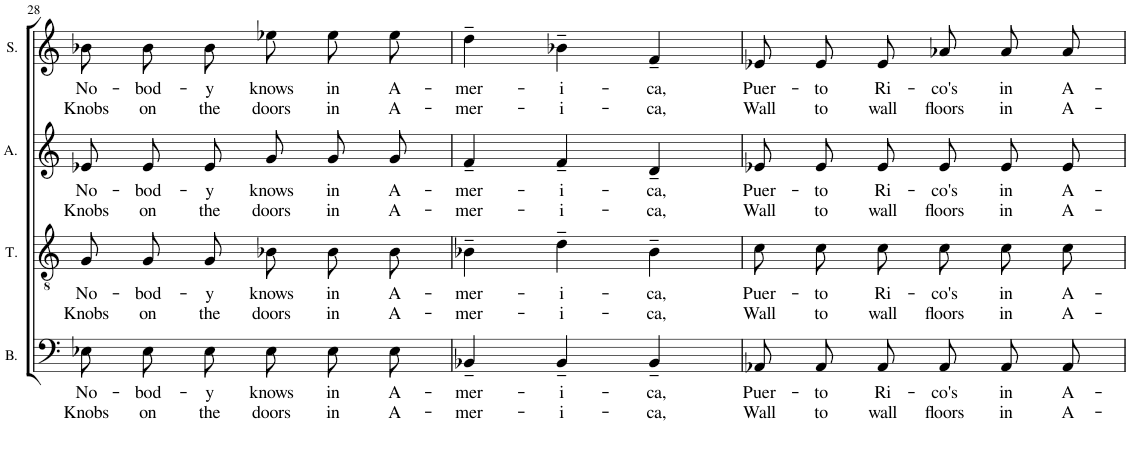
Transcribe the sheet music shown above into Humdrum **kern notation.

**kern	**text	**text	**kern	**text	**text	**kern	**text	**text	**kern	**text	**text
*part4	*part4	*part4	*part3	*part3	*part3	*part2	*part2	*part2	*part1	*part1	*part1
*staff4	*staff4	*staff4	*staff3	*staff3	*staff3	*staff2	*staff2	*staff2	*staff1	*staff1	*staff1
*I"Bass	*	*	*I"Tenor	*	*	*I"Alto	*	*	*I"Soprano	*	*
*I'B.	*	*	*I'T.	*	*	*I'A.	*	*	*I'S.	*	*
!!LO:PB:g=z
*clefF4	*	*	*clefGv2	*	*	*clefG2	*	*	*clefG2	*	*
*k[]	*	*	*k[]	*	*	*k[]	*	*	*k[]	*	*
*M6/8	*	*	*M6/8	*	*	*M6/8	*	*	*M6/8	*	*
=28	=28	=28	=28	=28	=28	=28	=28	=28	=28	=28	=28
!	!LO:LY:b	!LO:LY:b	!	!LO:LY:b	!LO:LY:b	!	!LO:LY:b	!LO:LY:b	!	!LO:LY:b	!LO:LY:b
8E-X\L	No-	Knobs	8G/L	No-	Knobs	8e-X/L	No-	Knobs	8b-X\L	No-	Knobs
!	!LO:LY:b	!LO:LY:b	!	!LO:LY:b	!LO:LY:b	!	!LO:LY:b	!LO:LY:b	!	!LO:LY:b	!LO:LY:b
8E-\	-bod-	on	8G/	-bod-	on	8e-/	-bod-	on	8b-\	-bod-	on
!	!LO:LY:b	!LO:LY:b	!	!LO:LY:b	!LO:LY:b	!	!LO:LY:b	!LO:LY:b	!	!LO:LY:b	!LO:LY:b
8E-\J	-y	the	8G/J	-y	the	8e-/J	-y	the	8b-\J	-y	the
!	!LO:LY:b	!LO:LY:b	!	!LO:LY:b	!LO:LY:b	!	!LO:LY:b	!LO:LY:b	!	!LO:LY:b	!LO:LY:b
8E-\L	knows	doors	8B-X\L	knows	doors	8g/L	knows	doors	8ee-X\L	knows	doors
!	!LO:LY:b	!LO:LY:b	!	!LO:LY:b	!LO:LY:b	!	!LO:LY:b	!LO:LY:b	!	!LO:LY:b	!LO:LY:b
8E-\	in	in	8B-\	in	in	8g/	in	in	8ee-\	in	in
!	!LO:LY:b	!LO:LY:b	!	!LO:LY:b	!LO:LY:b	!	!LO:LY:b	!LO:LY:b	!	!LO:LY:b	!LO:LY:b
8E-\J	A-	A-	8B-\J	A-	A-	8g/J	A-	A-	8ee-\J	A-	A-
=29	=29	=29	=29	=29	=29	=29	=29	=29	=29	=29	=29
!	!LO:LY:b	!LO:LY:b	!	!LO:LY:b	!LO:LY:b	!	!LO:LY:b	!LO:LY:b	!	!LO:LY:b	!LO:LY:b
4BB-X~/	-mer-	-mer-	4B-X~\	-mer-	-mer-	4f~/	-mer-	-mer-	4dd~\	-mer-	-mer-
!	!LO:LY:b	!LO:LY:b	!	!LO:LY:b	!LO:LY:b	!	!LO:LY:b	!LO:LY:b	!	!LO:LY:b	!LO:LY:b
4BB-~/	-i-	-i-	4d~\	-i-	-i-	4f~/	-i-	-i-	4b-X~\	-i-	-i-
!	!LO:LY:b	!LO:LY:b	!	!LO:LY:b	!LO:LY:b	!	!LO:LY:b	!LO:LY:b	!	!LO:LY:b	!LO:LY:b
4BB-~/	-ca,	-ca,	4B-~\	-ca,	-ca,	4d~/	-ca,	-ca,	4f~/	-ca,	-ca,
=30	=30	=30	=30	=30	=30	=30	=30	=30	=30	=30	=30
!	!LO:LY:b	!LO:LY:b	!	!LO:LY:b	!LO:LY:b	!	!LO:LY:b	!LO:LY:b	!	!LO:LY:b	!LO:LY:b
8AA-X/L	Puer-	Wall	8c\L	Puer-	Wall	8e-X/L	Puer-	Wall	8e-X/L	Puer-	Wall
!	!LO:LY:b	!LO:LY:b	!	!LO:LY:b	!LO:LY:b	!	!LO:LY:b	!LO:LY:b	!	!LO:LY:b	!LO:LY:b
8AA-/	-to	to	8c\	-to	to	8e-/	-to	to	8e-/	-to	to
!	!LO:LY:b	!LO:LY:b	!	!LO:LY:b	!LO:LY:b	!	!LO:LY:b	!LO:LY:b	!	!LO:LY:b	!LO:LY:b
8AA-/J	Ri-	wall	8c\J	Ri-	wall	8e-/J	Ri-	wall	8e-/J	Ri-	wall
!	!LO:LY:b	!LO:LY:b	!	!LO:LY:b	!LO:LY:b	!	!LO:LY:b	!LO:LY:b	!	!LO:LY:b	!LO:LY:b
8AA-/L	-co's	floors	8c\L	-co's	floors	8e-/L	-co's	floors	8a-X/L	-co's	floors
!	!LO:LY:b	!LO:LY:b	!	!LO:LY:b	!LO:LY:b	!	!LO:LY:b	!LO:LY:b	!	!LO:LY:b	!LO:LY:b
8AA-/	in	in	8c\	in	in	8e-/	in	in	8a-/	in	in
!	!LO:LY:b	!LO:LY:b	!	!LO:LY:b	!LO:LY:b	!	!LO:LY:b	!LO:LY:b	!	!LO:LY:b	!LO:LY:b
8AA-/J	A-	A-	8c\J	A-	A-	8e-/J	A-	A-	8a-/J	A-	A-
=	=	=	=	=	=	=	=	=	=	=	=
*-	*-	*-	*-	*-	*-	*-	*-	*-	*-	*-	*-
